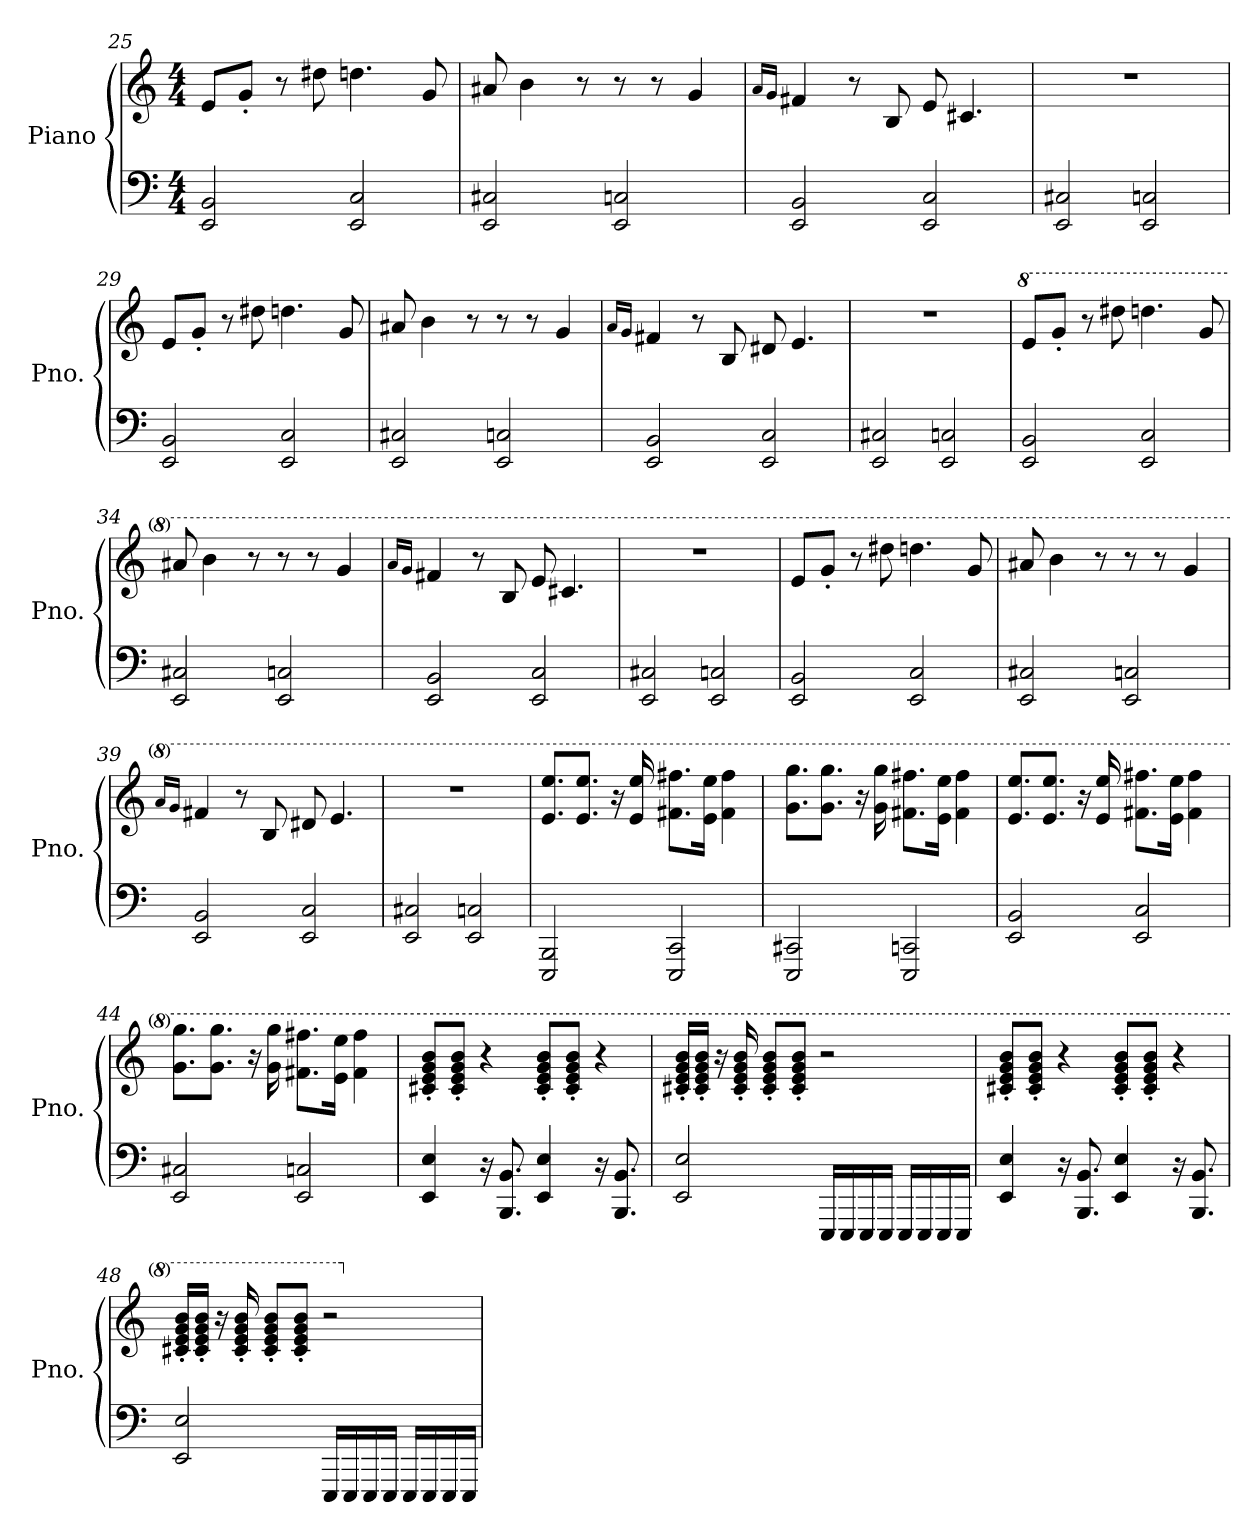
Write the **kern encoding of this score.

**kern	**kern
*part1	*part1
*staff2	*staff1
*I"Piano	*
*I'Pno.	*
!!LO:LB:g=z
*clefF4	*clefG2
*k[]	*k[]
*M4/4	*M4/4
=25	=25
2EE/ 2BB/	8e/L
.	8g'/J
.	8r
.	8dd#X\
2EE/ 2C/	4.ddn\
.	8g/
=26	=26
2EE/ 2C#X/	8a#X/
.	4b\
.	8r
2EE/ 2Cn/	8r
.	8r
.	4g/
=27	=27
.	16qa/LL
.	16qg/JJ
2EE/ 2BB/	4f#X/
.	8r
.	8B/
2EE/ 2C/	8e/
.	4.c#X/
=28	=28
2EE/ 2C#X/	1r
2EE/ 2Cn/	.
=29	=29
2EE/ 2BB/	8e/L
.	8g'/J
.	8r
.	8dd#X\
2EE/ 2C/	4.ddn\
.	8g/
=30	=30
2EE/ 2C#X/	8a#X/
.	4b\
.	8r
2EE/ 2Cn/	8r
.	8r
.	4g/
!!LO:PB:g=z
=31	=31
.	16qa/LL
.	16qg/JJ
2EE/ 2BB/	4f#X/
.	8r
.	8B/
2EE/ 2C/	8d#X/
.	4.e/
=32	=32
2EE/ 2C#X/	1r
2EE/ 2Cn/	.
=33	=33
*	*8va
2EE/ 2BB/	8ee/L
.	8gg'/J
.	8r
.	8ddd#X\
2EE/ 2C/	4.dddn\
.	8gg/
=34	=34
2EE/ 2C#X/	8aa#X/
.	4bb\
.	8r
2EE/ 2Cn/	8r
.	8r
.	4gg/
=35	=35
.	16qaa/LL
.	16qgg/JJ
2EE/ 2BB/	4ff#X/
.	8r
.	8b/
2EE/ 2C/	8ee/
.	4.cc#X/
=36	=36
2EE/ 2C#X/	1r
2EE/ 2Cn/	.
!!LO:LB:g=z
=37	=37
2EE/ 2BB/	8ee/L
.	8gg'/J
.	8r
.	8ddd#X\
2EE/ 2C/	4.dddn\
.	8gg/
=38	=38
2EE/ 2C#X/	8aa#X/
.	4bb\
.	8r
2EE/ 2Cn/	8r
.	8r
.	4gg/
=39	=39
.	16qaa/LL
.	16qgg/JJ
2EE/ 2BB/	4ff#X/
.	8r
.	8b/
2EE/ 2C/	8dd#X/
.	4.ee/
=40	=40
*	*X8va
2EE/ 2C#X/	1r
2EE/ 2Cn/	.
=41	=41
2EEE/ 2BBB/	8.e/ 8.ee/L
.	8.e/ 8.ee/J
.	16r
.	16e/ 16ee/
2EEE/ 2CC/	8.f#X\ 8.ff#X\L
.	16e\ 16ee\Jk
.	4f#\ 4ff#\
!!LO:LB:g=z
=42	=42
2EEE/ 2CC#X/	8.g\ 8.gg\L
.	8.g\ 8.gg\J
.	16r
.	16g\ 16gg\
2EEE/ 2CCn/	8.f#X\ 8.ff#X\L
.	16e\ 16ee\Jk
.	4f#\ 4ff#\
=43	=43
2EE/ 2BB/	8.e/ 8.ee/L
.	8.e/ 8.ee/J
.	16r
.	16e/ 16ee/
2EE/ 2C/	8.f#X\ 8.ff#X\L
.	16e\ 16ee\Jk
.	4f#\ 4ff#\
=44	=44
2EE/ 2C#X/	8.g\ 8.gg\L
.	8.g\ 8.gg\J
.	16r
.	16g\ 16gg\
2EE/ 2Cn/	8.f#X\ 8.ff#X\L
.	16e\ 16ee\Jk
.	4f#\ 4ff#\
=45	=45
*	*MM100
4EE/ 4E/	8c#X/' 8e/' 8g/' 8b/'L
.	8c#/' 8e/' 8g/' 8b/'J
16r	4r
8.BBB/ 8.BB/	.
4EE/ 4E/	8c#/' 8e/' 8g/' 8b/'L
.	8c#/' 8e/' 8g/' 8b/'J
16r	4r
8.BBB/ 8.BB/	.
!!LO:LB:g=z
=46	=46
2EE/ 2E/	16c#X/' 16e/' 16g/' 16b/'LL
.	16c#/' 16e/' 16g/' 16b/'JJ
.	16r
.	16c#/' 16e/' 16g/' 16b/'
.	8c#/' 8e/' 8g/' 8b/'L
.	8c#/' 8e/' 8g/' 8b/'J
16EEE/LL	2r
16EEE/	.
16EEE/	.
16EEE/JJ	.
16EEE/LL	.
16EEE/	.
16EEE/	.
16EEE/JJ	.
=47	=47
*	*8va
4EE/ 4E/	8cc#X/' 8ee/' 8gg/' 8bb/'L
.	8cc#/' 8ee/' 8gg/' 8bb/'J
16r	4r
8.BBB/ 8.BB/	.
4EE/ 4E/	8cc#/' 8ee/' 8gg/' 8bb/'L
.	8cc#/' 8ee/' 8gg/' 8bb/'J
16r	4r
8.BBB/ 8.BB/	.
!!LO:LB:g=z
=48	=48
2EE/ 2E/	16cc#X/' 16ee/' 16gg/' 16bb/'LL
.	16cc#/' 16ee/' 16gg/' 16bb/'JJ
.	16r
.	16cc#/' 16ee/' 16gg/' 16bb/'
.	8cc#/' 8ee/' 8gg/' 8bb/'L
.	8cc#/' 8ee/' 8gg/' 8bb/'J
16EEE/LL	2r
16EEE/	.
16EEE/	.
16EEE/JJ	.
16EEE/LL	.
16EEE/	.
16EEE/	.
16EEE/JJ	.
*	*X8va
=	=
*-	*-
